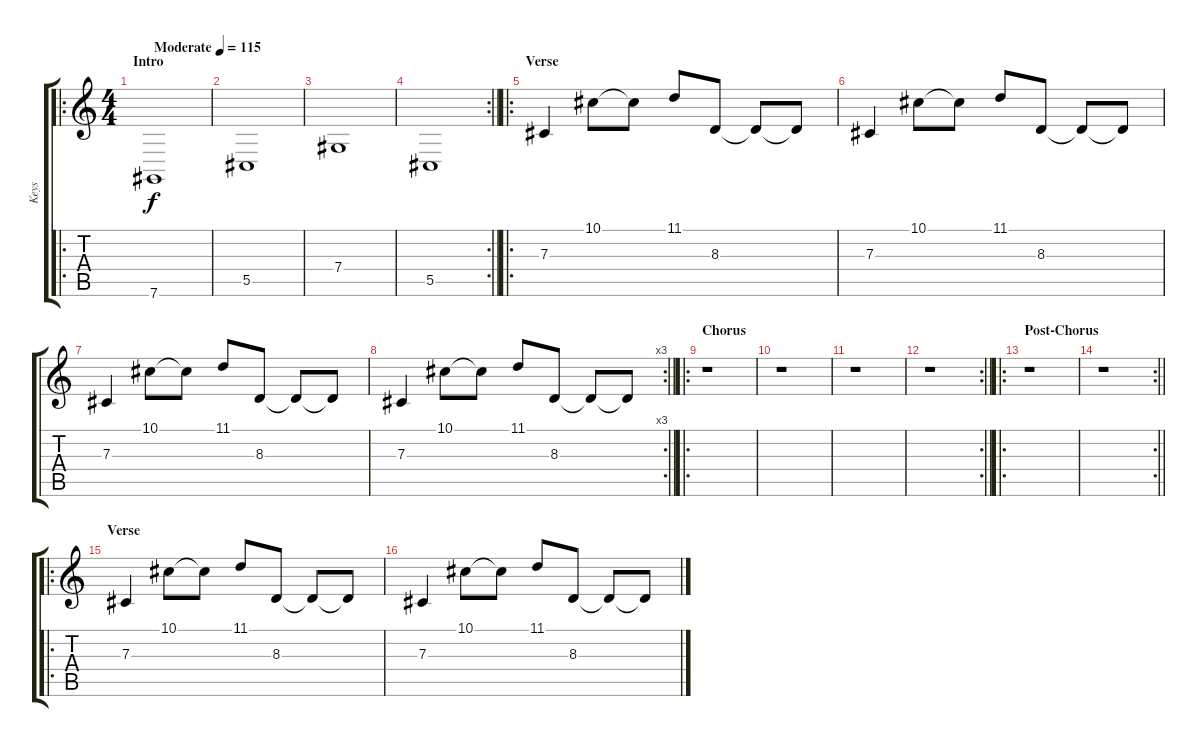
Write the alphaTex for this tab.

\track ("Keys" "Keys") {instrument electricpiano2}
\staff {score tabs}
\tuning (Eb4 Bb3 Gb3 Db3 Ab2 Db2) {hide}
\ro
\ts (4 4)
\section ("" "Intro")
\tempo (115 "Moderate")
\clef g2
\ks c
7.6.1{dy f instrument electricpiano2} |
5.5.1 |
7.4.1 |
\rc 2
\barLineRight lightlight
5.5.1 |
\ro
\section ("" "Verse")
7.3.4 10.1.8 10.1{t}.8 11.1.8 8.3.8 8.3{t}.8 8.3{t}.8 |
7.3.4 10.1.8 10.1{t}.8 11.1.8 8.3.8 8.3{t}.8 8.3{t}.8 |
7.3.4 10.1.8 10.1{t}.8 11.1.8 8.3.8 8.3{t}.8 8.3{t}.8 |
\rc 3
\barLineRight lightlight
7.3.4 10.1.8 10.1{t}.8 11.1.8 8.3.8 8.3{t}.8 8.3{t}.8 |
\ro
\section ("" "Chorus")
r.1 |
r.1 |
r.1 |
\rc 2
\barLineRight lightlight
r.1 |
\ro
\section ("" "Post-Chorus")
r.1 |
\rc 2
\barLineRight lightlight
r.1 |
\ro
\section ("" "Verse")
7.3.4 10.1.8 10.1{t}.8 11.1.8 8.3.8 8.3{t}.8 8.3{t}.8 |
7.3.4 10.1.8 10.1{t}.8 11.1.8 8.3.8 8.3{t}.8 8.3{t}.8
